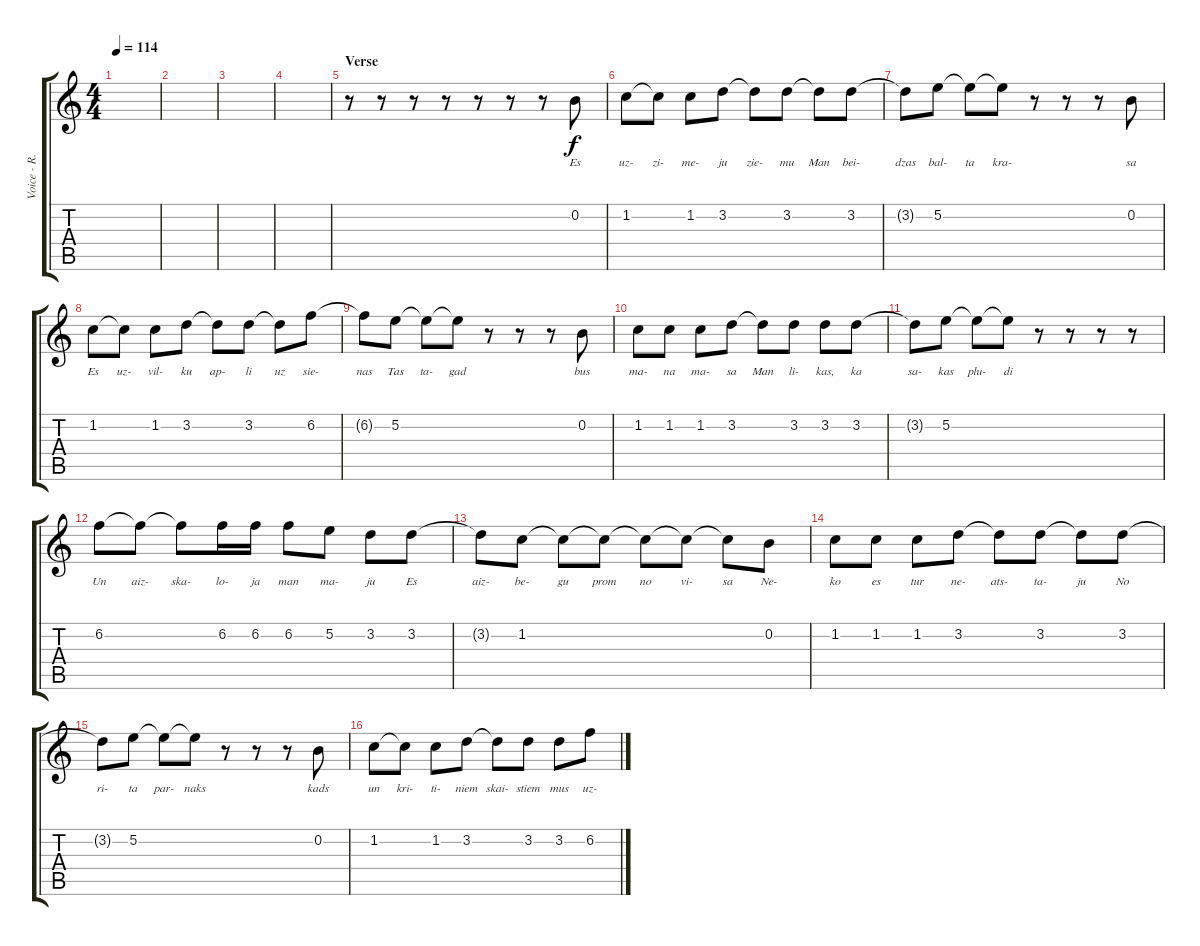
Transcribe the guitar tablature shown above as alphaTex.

\track ("Voice - R.Kaupers" "Voice - R.") {instrument acousticguitarsteel}
\staff {score tabs}
\tuning (E4 B3 G3 D3 A2 E2) {hide}
\ts (4 4)
\tempo 114
\clef g2
\ks c
|
|
|
|
\section ("" "Verse")
r.8 r.8 r.8 r.8 r.8 r.8 r.8 0.2.8{lyrics (0 "Es") lyrics (1 "") lyrics (2 "") lyrics (3 "") lyrics (4 "")} |
1.2.8{lyrics (0 "uz-") lyrics (1 "") lyrics (2 "") lyrics (3 "") lyrics (4 "")} 1.2{t}.8{lyrics (0 "zi-") lyrics (1 "") lyrics (2 "") lyrics (3 "") lyrics (4 "")} 1.2.8{lyrics (0 "me-") lyrics (1 "") lyrics (2 "") lyrics (3 "") lyrics (4 "")} 3.2.8{lyrics (0 "ju") lyrics (1 "") lyrics (2 "") lyrics (3 "") lyrics (4 "")} 3.2{t}.8{lyrics (0 "zie-") lyrics (1 "") lyrics (2 "") lyrics (3 "") lyrics (4 "")} 3.2.8{lyrics (0 "mu") lyrics (1 "") lyrics (2 "") lyrics (3 "") lyrics (4 "")} 3.2{t}.8{lyrics (0 "Man") lyrics (1 "") lyrics (2 "") lyrics (3 "") lyrics (4 "")} 3.2.8{lyrics (0 "bei-") lyrics (1 "") lyrics (2 "") lyrics (3 "") lyrics (4 "")} |
3.2{t}.8{lyrics (0 "dzas") lyrics (1 "") lyrics (2 "") lyrics (3 "") lyrics (4 "")} 5.2.8{lyrics (0 "bal-") lyrics (1 "") lyrics (2 "") lyrics (3 "") lyrics (4 "")} 5.2{t}.8{lyrics (0 "ta") lyrics (1 "") lyrics (2 "") lyrics (3 "") lyrics (4 "")} 5.2{t}.8{lyrics (0 "kra-") lyrics (1 "") lyrics (2 "") lyrics (3 "") lyrics (4 "")} r.8 r.8 r.8 0.2.8{lyrics (0 "sa") lyrics (1 "") lyrics (2 "") lyrics (3 "") lyrics (4 "")} |
1.2.8{lyrics (0 "Es") lyrics (1 "") lyrics (2 "") lyrics (3 "") lyrics (4 "")} 1.2{t}.8{lyrics (0 "uz-") lyrics (1 "") lyrics (2 "") lyrics (3 "") lyrics (4 "")} 1.2.8{lyrics (0 "vil-") lyrics (1 "") lyrics (2 "") lyrics (3 "") lyrics (4 "")} 3.2.8{lyrics (0 "ku") lyrics (1 "") lyrics (2 "") lyrics (3 "") lyrics (4 "")} 3.2{t}.8{lyrics (0 "ap-") lyrics (1 "") lyrics (2 "") lyrics (3 "") lyrics (4 "")} 3.2.8{lyrics (0 "li") lyrics (1 "") lyrics (2 "") lyrics (3 "") lyrics (4 "")} 3.2{t}.8{lyrics (0 "uz") lyrics (1 "") lyrics (2 "") lyrics (3 "") lyrics (4 "")} 6.2.8{lyrics (0 "sie-") lyrics (1 "") lyrics (2 "") lyrics (3 "") lyrics (4 "")} |
6.2{t}.8{lyrics (0 "nas") lyrics (1 "") lyrics (2 "") lyrics (3 "") lyrics (4 "")} 5.2.8{lyrics (0 "Tas") lyrics (1 "") lyrics (2 "") lyrics (3 "") lyrics (4 "")} 5.2{t}.8{lyrics (0 "ta-") lyrics (1 "") lyrics (2 "") lyrics (3 "") lyrics (4 "")} 5.2{t}.8{lyrics (0 "gad") lyrics (1 "") lyrics (2 "") lyrics (3 "") lyrics (4 "")} r.8 r.8 r.8 0.2.8{lyrics (0 "bus") lyrics (1 "") lyrics (2 "") lyrics (3 "") lyrics (4 "")} |
1.2.8{lyrics (0 "ma-") lyrics (1 "") lyrics (2 "") lyrics (3 "") lyrics (4 "")} 1.2.8{lyrics (0 "na") lyrics (1 "") lyrics (2 "") lyrics (3 "") lyrics (4 "")} 1.2.8{lyrics (0 "ma-") lyrics (1 "") lyrics (2 "") lyrics (3 "") lyrics (4 "")} 3.2.8{lyrics (0 "sa") lyrics (1 "") lyrics (2 "") lyrics (3 "") lyrics (4 "")} 3.2{t}.8{lyrics (0 "Man") lyrics (1 "") lyrics (2 "") lyrics (3 "") lyrics (4 "")} 3.2.8{lyrics (0 "li-") lyrics (1 "") lyrics (2 "") lyrics (3 "") lyrics (4 "")} 3.2.8{lyrics (0 "kas,") lyrics (1 "") lyrics (2 "") lyrics (3 "") lyrics (4 "")} 3.2.8{lyrics (0 "ka") lyrics (1 "") lyrics (2 "") lyrics (3 "") lyrics (4 "")} |
3.2{t}.8{lyrics (0 "sa-") lyrics (1 "") lyrics (2 "") lyrics (3 "") lyrics (4 "")} 5.2.8{lyrics (0 "kas") lyrics (1 "") lyrics (2 "") lyrics (3 "") lyrics (4 "")} 5.2{t}.8{lyrics (0 "plu-") lyrics (1 "") lyrics (2 "") lyrics (3 "") lyrics (4 "")} 5.2{t}.8{lyrics (0 "di") lyrics (1 "") lyrics (2 "") lyrics (3 "") lyrics (4 "")} r.8 r.8 r.8 r.8 |
6.2.8{lyrics (0 "Un") lyrics (1 "") lyrics (2 "") lyrics (3 "") lyrics (4 "")} 6.2{t}.8{lyrics (0 "aiz-") lyrics (1 "") lyrics (2 "") lyrics (3 "") lyrics (4 "")} 6.2{t}.8{lyrics (0 "ska-") lyrics (1 "") lyrics (2 "") lyrics (3 "") lyrics (4 "")} 6.2.16{lyrics (0 "lo-") lyrics (1 "") lyrics (2 "") lyrics (3 "") lyrics (4 "")} 6.2.16{lyrics (0 "ja") lyrics (1 "") lyrics (2 "") lyrics (3 "") lyrics (4 "")} 6.2.8{lyrics (0 "man") lyrics (1 "") lyrics (2 "") lyrics (3 "") lyrics (4 "")} 5.2.8{lyrics (0 "ma-") lyrics (1 "") lyrics (2 "") lyrics (3 "") lyrics (4 "")} 3.2.8{lyrics (0 "ju") lyrics (1 "") lyrics (2 "") lyrics (3 "") lyrics (4 "")} 3.2.8{lyrics (0 "Es") lyrics (1 "") lyrics (2 "") lyrics (3 "") lyrics (4 "")} |
3.2{t}.8{lyrics (0 "aiz-") lyrics (1 "") lyrics (2 "") lyrics (3 "") lyrics (4 "")} 1.2.8{lyrics (0 "be-") lyrics (1 "") lyrics (2 "") lyrics (3 "") lyrics (4 "")} 1.2{t}.8{lyrics (0 "gu") lyrics (1 "") lyrics (2 "") lyrics (3 "") lyrics (4 "")} 1.2{t}.8{lyrics (0 "prom") lyrics (1 "") lyrics (2 "") lyrics (3 "") lyrics (4 "")} 1.2{t}.8{lyrics (0 "no") lyrics (1 "") lyrics (2 "") lyrics (3 "") lyrics (4 "")} 1.2{t}.8{lyrics (0 "vi-") lyrics (1 "") lyrics (2 "") lyrics (3 "") lyrics (4 "")} 1.2{t}.8{lyrics (0 "sa") lyrics (1 "") lyrics (2 "") lyrics (3 "") lyrics (4 "")} 0.2.8{lyrics (0 "Ne-") lyrics (1 "") lyrics (2 "") lyrics (3 "") lyrics (4 "")} |
1.2.8{lyrics (0 "ko") lyrics (1 "") lyrics (2 "") lyrics (3 "") lyrics (4 "")} 1.2.8{lyrics (0 "es") lyrics (1 "") lyrics (2 "") lyrics (3 "") lyrics (4 "")} 1.2.8{lyrics (0 "tur") lyrics (1 "") lyrics (2 "") lyrics (3 "") lyrics (4 "")} 3.2.8{lyrics (0 "ne-") lyrics (1 "") lyrics (2 "") lyrics (3 "") lyrics (4 "")} 3.2{t}.8{lyrics (0 "ats-") lyrics (1 "") lyrics (2 "") lyrics (3 "") lyrics (4 "")} 3.2.8{lyrics (0 "ta-") lyrics (1 "") lyrics (2 "") lyrics (3 "") lyrics (4 "")} 3.2{t}.8{lyrics (0 "ju") lyrics (1 "") lyrics (2 "") lyrics (3 "") lyrics (4 "")} 3.2.8{lyrics (0 "No") lyrics (1 "") lyrics (2 "") lyrics (3 "") lyrics (4 "")} |
3.2{t}.8{lyrics (0 "ri-") lyrics (1 "") lyrics (2 "") lyrics (3 "") lyrics (4 "")} 5.2.8{lyrics (0 "ta") lyrics (1 "") lyrics (2 "") lyrics (3 "") lyrics (4 "")} 5.2{t}.8{lyrics (0 "par-") lyrics (1 "") lyrics (2 "") lyrics (3 "") lyrics (4 "")} 5.2{t}.8{lyrics (0 "naks") lyrics (1 "") lyrics (2 "") lyrics (3 "") lyrics (4 "")} r.8 r.8 r.8 0.2.8{lyrics (0 "kads") lyrics (1 "") lyrics (2 "") lyrics (3 "") lyrics (4 "")} |
1.2.8{lyrics (0 "un") lyrics (1 "") lyrics (2 "") lyrics (3 "") lyrics (4 "")} 1.2{t}.8{lyrics (0 "kri-") lyrics (1 "") lyrics (2 "") lyrics (3 "") lyrics (4 "")} 1.2.8{lyrics (0 "ti-") lyrics (1 "") lyrics (2 "") lyrics (3 "") lyrics (4 "")} 3.2.8{lyrics (0 "niem") lyrics (1 "") lyrics (2 "") lyrics (3 "") lyrics (4 "")} 3.2{t}.8{lyrics (0 "skai-") lyrics (1 "") lyrics (2 "") lyrics (3 "") lyrics (4 "")} 3.2.8{lyrics (0 "stiem") lyrics (1 "") lyrics (2 "") lyrics (3 "") lyrics (4 "")} 3.2.8{lyrics (0 "mus") lyrics (1 "") lyrics (2 "") lyrics (3 "") lyrics (4 "")} 6.2.8{lyrics (0 "uz-") lyrics (1 "") lyrics (2 "") lyrics (3 "") lyrics (4 "")}
